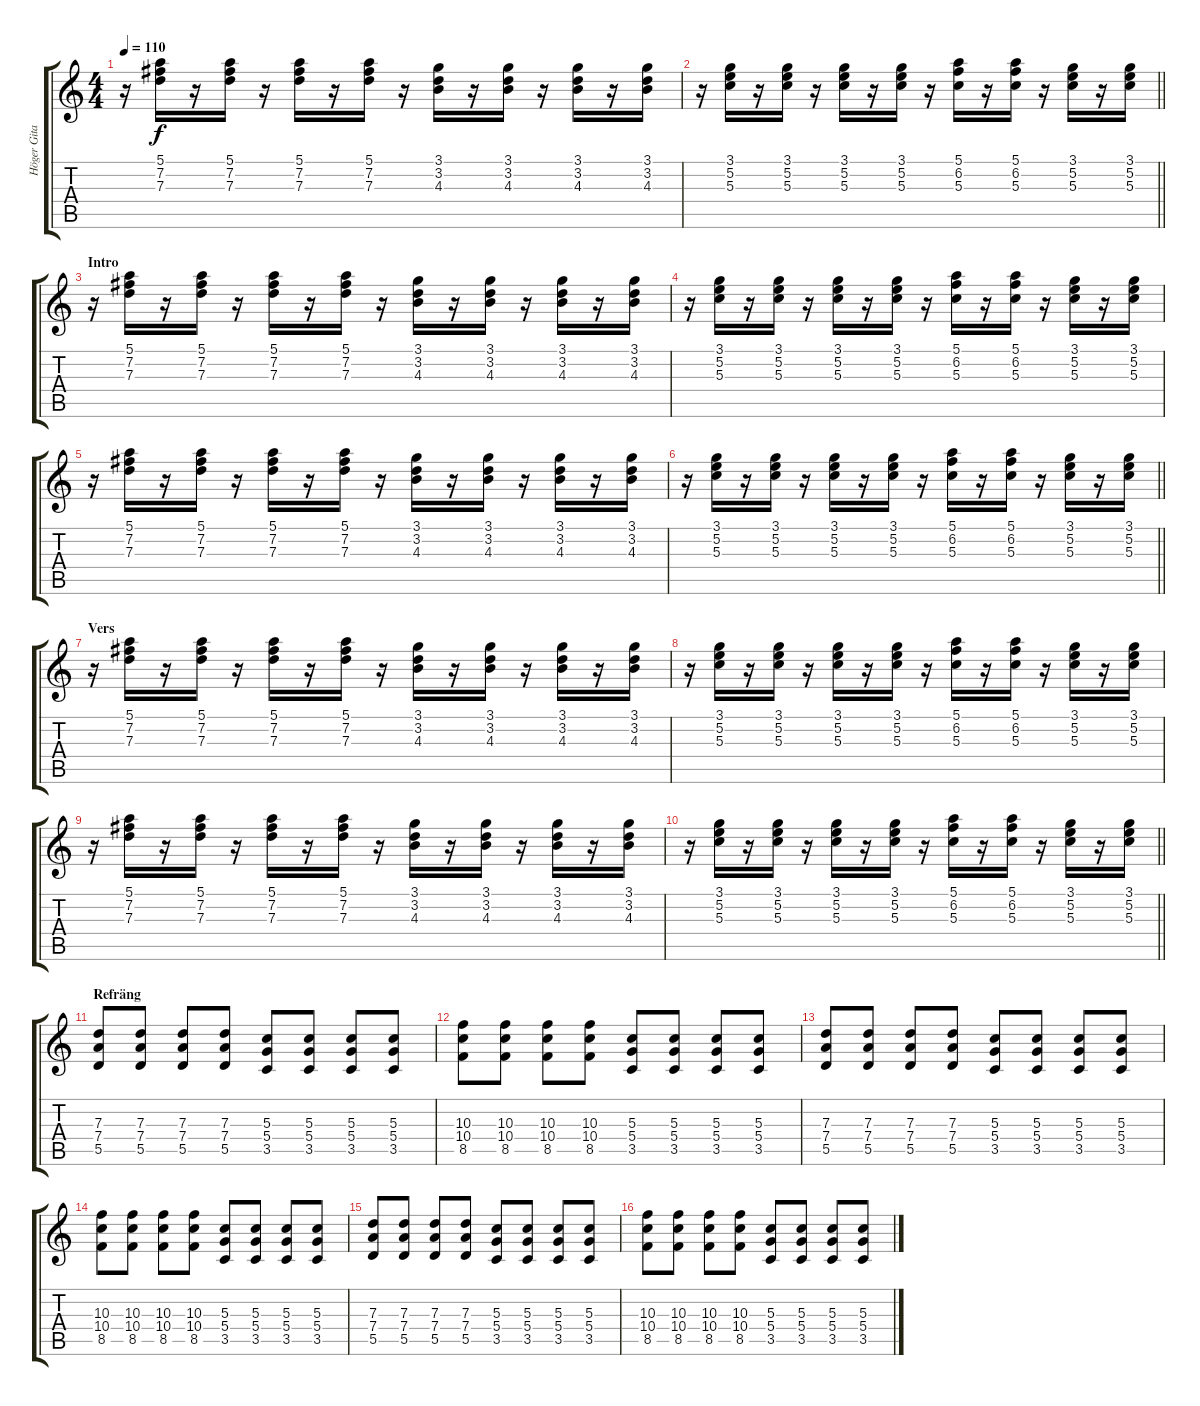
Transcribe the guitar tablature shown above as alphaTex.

\track ("Höger Gitarr - Erik" "Höger Gita") {instrument distortionguitar}
\staff {score tabs}
\tuning (E4 B3 G3 D3 A2 E2) {hide}
\ts (4 4)
\tempo 110
\clef g2
\ks c
r.16{dy f} (5.1 7.2 7.3).16 r.16 (5.1 7.2 7.3).16 r.16 (5.1 7.2 7.3).16 r.16 (5.1 7.2 7.3).16 r.16 (3.1 3.2 4.3).16 r.16 (3.1 3.2 4.3).16 r.16 (3.1 3.2 4.3).16 r.16 (3.1 3.2 4.3).16 |
\barLineRight lightlight
r.16 (3.1 5.2 5.3).16 r.16 (3.1 5.2 5.3).16 r.16 (3.1 5.2 5.3).16 r.16 (3.1 5.2 5.3).16 r.16 (5.1 6.2 5.3).16 r.16 (5.1 6.2 5.3).16 r.16 (3.1 5.2 5.3).16 r.16 (3.1 5.2 5.3).16 |
\section ("" "Intro")
r.16 (5.1 7.2 7.3).16 r.16 (5.1 7.2 7.3).16 r.16 (5.1 7.2 7.3).16 r.16 (5.1 7.2 7.3).16 r.16 (3.1 3.2 4.3).16 r.16 (3.1 3.2 4.3).16 r.16 (3.1 3.2 4.3).16 r.16 (3.1 3.2 4.3).16 |
r.16 (3.1 5.2 5.3).16 r.16 (3.1 5.2 5.3).16 r.16 (3.1 5.2 5.3).16 r.16 (3.1 5.2 5.3).16 r.16 (5.1 6.2 5.3).16 r.16 (5.1 6.2 5.3).16 r.16 (3.1 5.2 5.3).16 r.16 (3.1 5.2 5.3).16 |
r.16 (5.1 7.2 7.3).16 r.16 (5.1 7.2 7.3).16 r.16 (5.1 7.2 7.3).16 r.16 (5.1 7.2 7.3).16 r.16 (3.1 3.2 4.3).16 r.16 (3.1 3.2 4.3).16 r.16 (3.1 3.2 4.3).16 r.16 (3.1 3.2 4.3).16 |
\barLineRight lightlight
r.16 (3.1 5.2 5.3).16 r.16 (3.1 5.2 5.3).16 r.16 (3.1 5.2 5.3).16 r.16 (3.1 5.2 5.3).16 r.16 (5.1 6.2 5.3).16 r.16 (5.1 6.2 5.3).16 r.16 (3.1 5.2 5.3).16 r.16 (3.1 5.2 5.3).16 |
\section ("" "Vers")
r.16 (5.1 7.2 7.3).16 r.16 (5.1 7.2 7.3).16 r.16 (5.1 7.2 7.3).16 r.16 (5.1 7.2 7.3).16 r.16 (3.1 3.2 4.3).16 r.16 (3.1 3.2 4.3).16 r.16 (3.1 3.2 4.3).16 r.16 (3.1 3.2 4.3).16 |
r.16 (3.1 5.2 5.3).16 r.16 (3.1 5.2 5.3).16 r.16 (3.1 5.2 5.3).16 r.16 (3.1 5.2 5.3).16 r.16 (5.1 6.2 5.3).16 r.16 (5.1 6.2 5.3).16 r.16 (3.1 5.2 5.3).16 r.16 (3.1 5.2 5.3).16 |
r.16 (5.1 7.2 7.3).16 r.16 (5.1 7.2 7.3).16 r.16 (5.1 7.2 7.3).16 r.16 (5.1 7.2 7.3).16 r.16 (3.1 3.2 4.3).16 r.16 (3.1 3.2 4.3).16 r.16 (3.1 3.2 4.3).16 r.16 (3.1 3.2 4.3).16 |
\barLineRight lightlight
r.16 (3.1 5.2 5.3).16 r.16 (3.1 5.2 5.3).16 r.16 (3.1 5.2 5.3).16 r.16 (3.1 5.2 5.3).16 r.16 (5.1 6.2 5.3).16 r.16 (5.1 6.2 5.3).16 r.16 (3.1 5.2 5.3).16 r.16 (3.1 5.2 5.3).16 |
\section ("" "Refräng")
(7.3 7.4 5.5).8 (7.3 7.4 5.5).8 (7.3 7.4 5.5).8 (7.3 7.4 5.5).8 (5.3 5.4 3.5).8 (5.3 5.4 3.5).8 (5.3 5.4 3.5).8 (5.3 5.4 3.5).8 |
(10.3 10.4 8.5).8 (10.3 10.4 8.5).8 (10.3 10.4 8.5).8 (10.3 10.4 8.5).8 (5.3 5.4 3.5).8 (5.3 5.4 3.5).8 (5.3 5.4 3.5).8 (5.3 5.4 3.5).8 |
(7.3 7.4 5.5).8 (7.3 7.4 5.5).8 (7.3 7.4 5.5).8 (7.3 7.4 5.5).8 (5.3 5.4 3.5).8 (5.3 5.4 3.5).8 (5.3 5.4 3.5).8 (5.3 5.4 3.5).8 |
(10.3 10.4 8.5).8 (10.3 10.4 8.5).8 (10.3 10.4 8.5).8 (10.3 10.4 8.5).8 (5.3 5.4 3.5).8 (5.3 5.4 3.5).8 (5.3 5.4 3.5).8 (5.3 5.4 3.5).8 |
(7.3 7.4 5.5).8 (7.3 7.4 5.5).8 (7.3 7.4 5.5).8 (7.3 7.4 5.5).8 (5.3 5.4 3.5).8 (5.3 5.4 3.5).8 (5.3 5.4 3.5).8 (5.3 5.4 3.5).8 |
(10.3 10.4 8.5).8 (10.3 10.4 8.5).8 (10.3 10.4 8.5).8 (10.3 10.4 8.5).8 (5.3 5.4 3.5).8 (5.3 5.4 3.5).8 (5.3 5.4 3.5).8 (5.3 5.4 3.5).8
